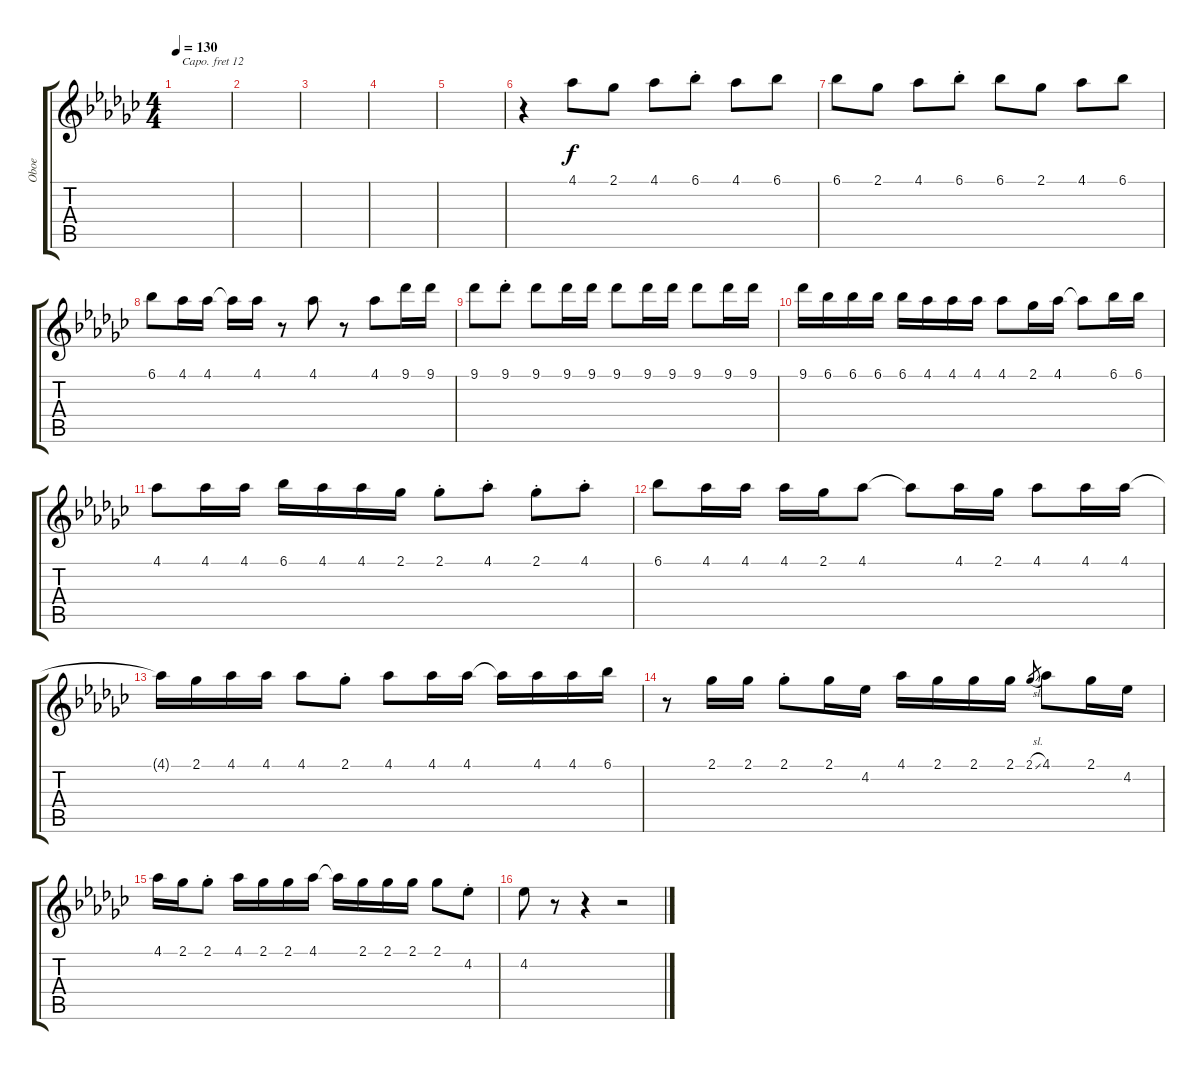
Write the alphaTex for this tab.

\track ("Oboe" "Oboe") {instrument oboe}
\staff {score tabs}
\capo 12
\tuning (E4 B3 G3 D3 A2 E2) {hide}
\ts (4 4)
\tempo 130
\clef g2
\ks gb
|
|
|
|
|
r.4 4.1.8 2.1.8 4.1.8 6.1{st}.8 4.1.8 6.1.8 |
6.1.8 2.1.8 4.1.8 6.1{st}.8 6.1.8 2.1.8 4.1.8 6.1.8 |
6.1.8 4.1.16 4.1.16 4.1{t}.16 4.1.16 r.8 4.1.8 r.8 4.1.8 9.1.16 9.1.16 |
9.1.8 9.1{st}.8 9.1.8 9.1.16 9.1.16 9.1.8 9.1.16 9.1.16 9.1.8 9.1.16 9.1.16 |
9.1.16 6.1.16 6.1.16 6.1.16 6.1.16 4.1.16 4.1.16 4.1.16 4.1.8 2.1.16 4.1.16 4.1{t}.8 6.1.16 6.1.16 |
4.1.8 4.1.16 4.1.16 6.1.16 4.1.16 4.1.16 2.1.16 2.1{st}.8 4.1{st}.8 2.1{st}.8 4.1{st}.8 |
6.1.8 4.1.16 4.1.16 4.1.16 2.1.16 4.1.8 4.1{t}.8 4.1.16 2.1.16 4.1.8 4.1.16 4.1.16 |
4.1{t}.16 2.1.16 4.1.16 4.1.16 4.1.8 2.1{st}.8 4.1.8 4.1.16 4.1.16 4.1{t}.16 4.1.16 4.1.16 6.1.16 |
r.8 2.1.16 2.1.16 2.1{st}.8 2.1.16 4.2.16 4.1.16 2.1.16 2.1.16 2.1.16 2.1{sl}.8{gr} 4.1.8 2.1.16 4.2.16 |
4.1.16 2.1.16 2.1{st}.8 4.1.16 2.1.16 2.1.16 4.1.16 4.1{t}.16 2.1.16 2.1.16 2.1.16 2.1.8 4.2{st}.8 |
4.2.8 r.8 r.4 r.2
